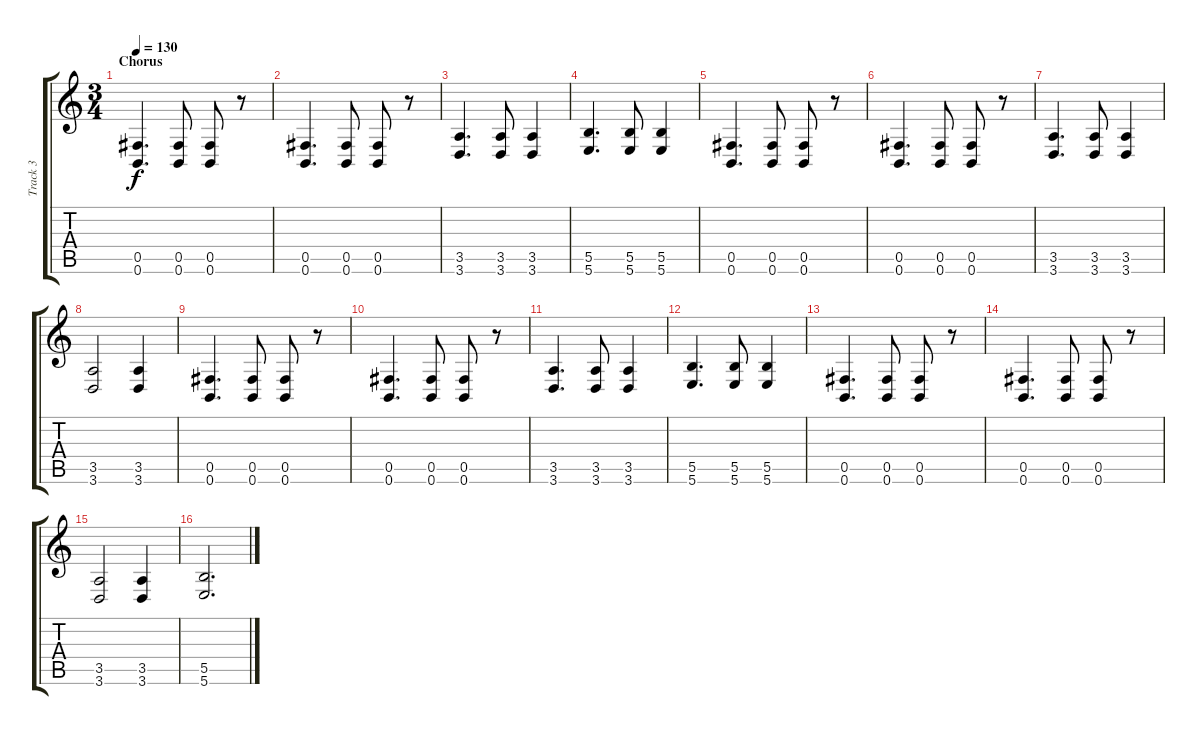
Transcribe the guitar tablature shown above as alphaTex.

\track ("Track 3" "Track 3") {instrument acousticguitarsteel}
\staff {score tabs}
\tuning (Db4 Ab3 E3 B2 Gb2 B1) {hide}
\ts (3 4)
\section ("" "Chorus")
\tempo 130
\clef g2
\ks c
(0.5 0.6).4{d dy f instrument acousticguitarsteel} (0.5 0.6).8 (0.5 0.6).8 r.8 |
(0.5 0.6).4{d} (0.5 0.6).8 (0.5 0.6).8 r.8 |
(3.5 3.6).4{d} (3.5 3.6).8 (3.5 3.6).4 |
(5.5 5.6).4{d} (5.5 5.6).8 (5.5 5.6).4 |
(0.5 0.6).4{d instrument acousticguitarsteel} (0.5 0.6).8 (0.5 0.6).8 r.8 |
(0.5 0.6).4{d} (0.5 0.6).8 (0.5 0.6).8 r.8 |
(3.5 3.6).4{d} (3.5 3.6).8 (3.5 3.6).4 |
(3.5 3.6).2 (3.5 3.6).4 |
(0.5 0.6).4{d instrument acousticguitarsteel} (0.5 0.6).8 (0.5 0.6).8 r.8 |
(0.5 0.6).4{d} (0.5 0.6).8 (0.5 0.6).8 r.8 |
(3.5 3.6).4{d} (3.5 3.6).8 (3.5 3.6).4 |
(5.5 5.6).4{d} (5.5 5.6).8 (5.5 5.6).4 |
(0.5 0.6).4{d instrument acousticguitarsteel} (0.5 0.6).8 (0.5 0.6).8 r.8 |
(0.5 0.6).4{d} (0.5 0.6).8 (0.5 0.6).8 r.8 |
(3.5 3.6).2 (3.5 3.6).4 |
(5.5 5.6).2{d}
